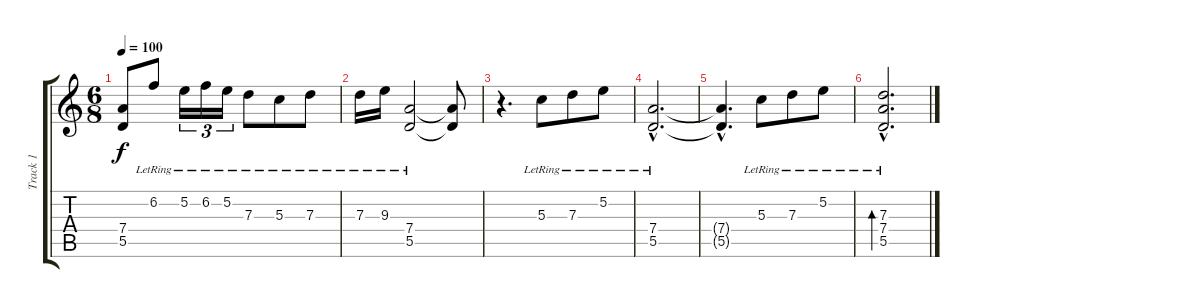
\track ("Track 1" "Track 1") {instrument distortionguitar}
\staff {score tabs}
\tuning (E4 B3 G3 D3 A2 E2) {hide}
\ts (6 8)
\tempo 100
\clef g2
\ks c
(7.4{t} 5.5{t}).8{dy f} 6.2{lr}.8 5.2{lr}.16{tu (3 2)} 6.2{lr}.16{tu (3 2)} 5.2{lr}.16{tu (3 2)} 7.3{lr}.8 5.3{lr}.8 7.3{lr}.8 |
7.3{lr}.16 9.3{lr}.16 (7.4{lr} 5.5{lr}).2 (7.4{t} 5.5{t}).8 |
r.4{d} 5.3{lr}.8 7.3{lr}.8 5.2{lr}.8 |
(7.4{hac lr} 5.5{hac lr}).2{d} |
(7.4{hac t} 5.5{hac t}).4{d} 5.3{lr}.8 7.3{lr}.8 5.2{lr}.8 |
(7.3{hac} 7.4{hac lr} 5.5{hac lr}).2{d bd 120}
